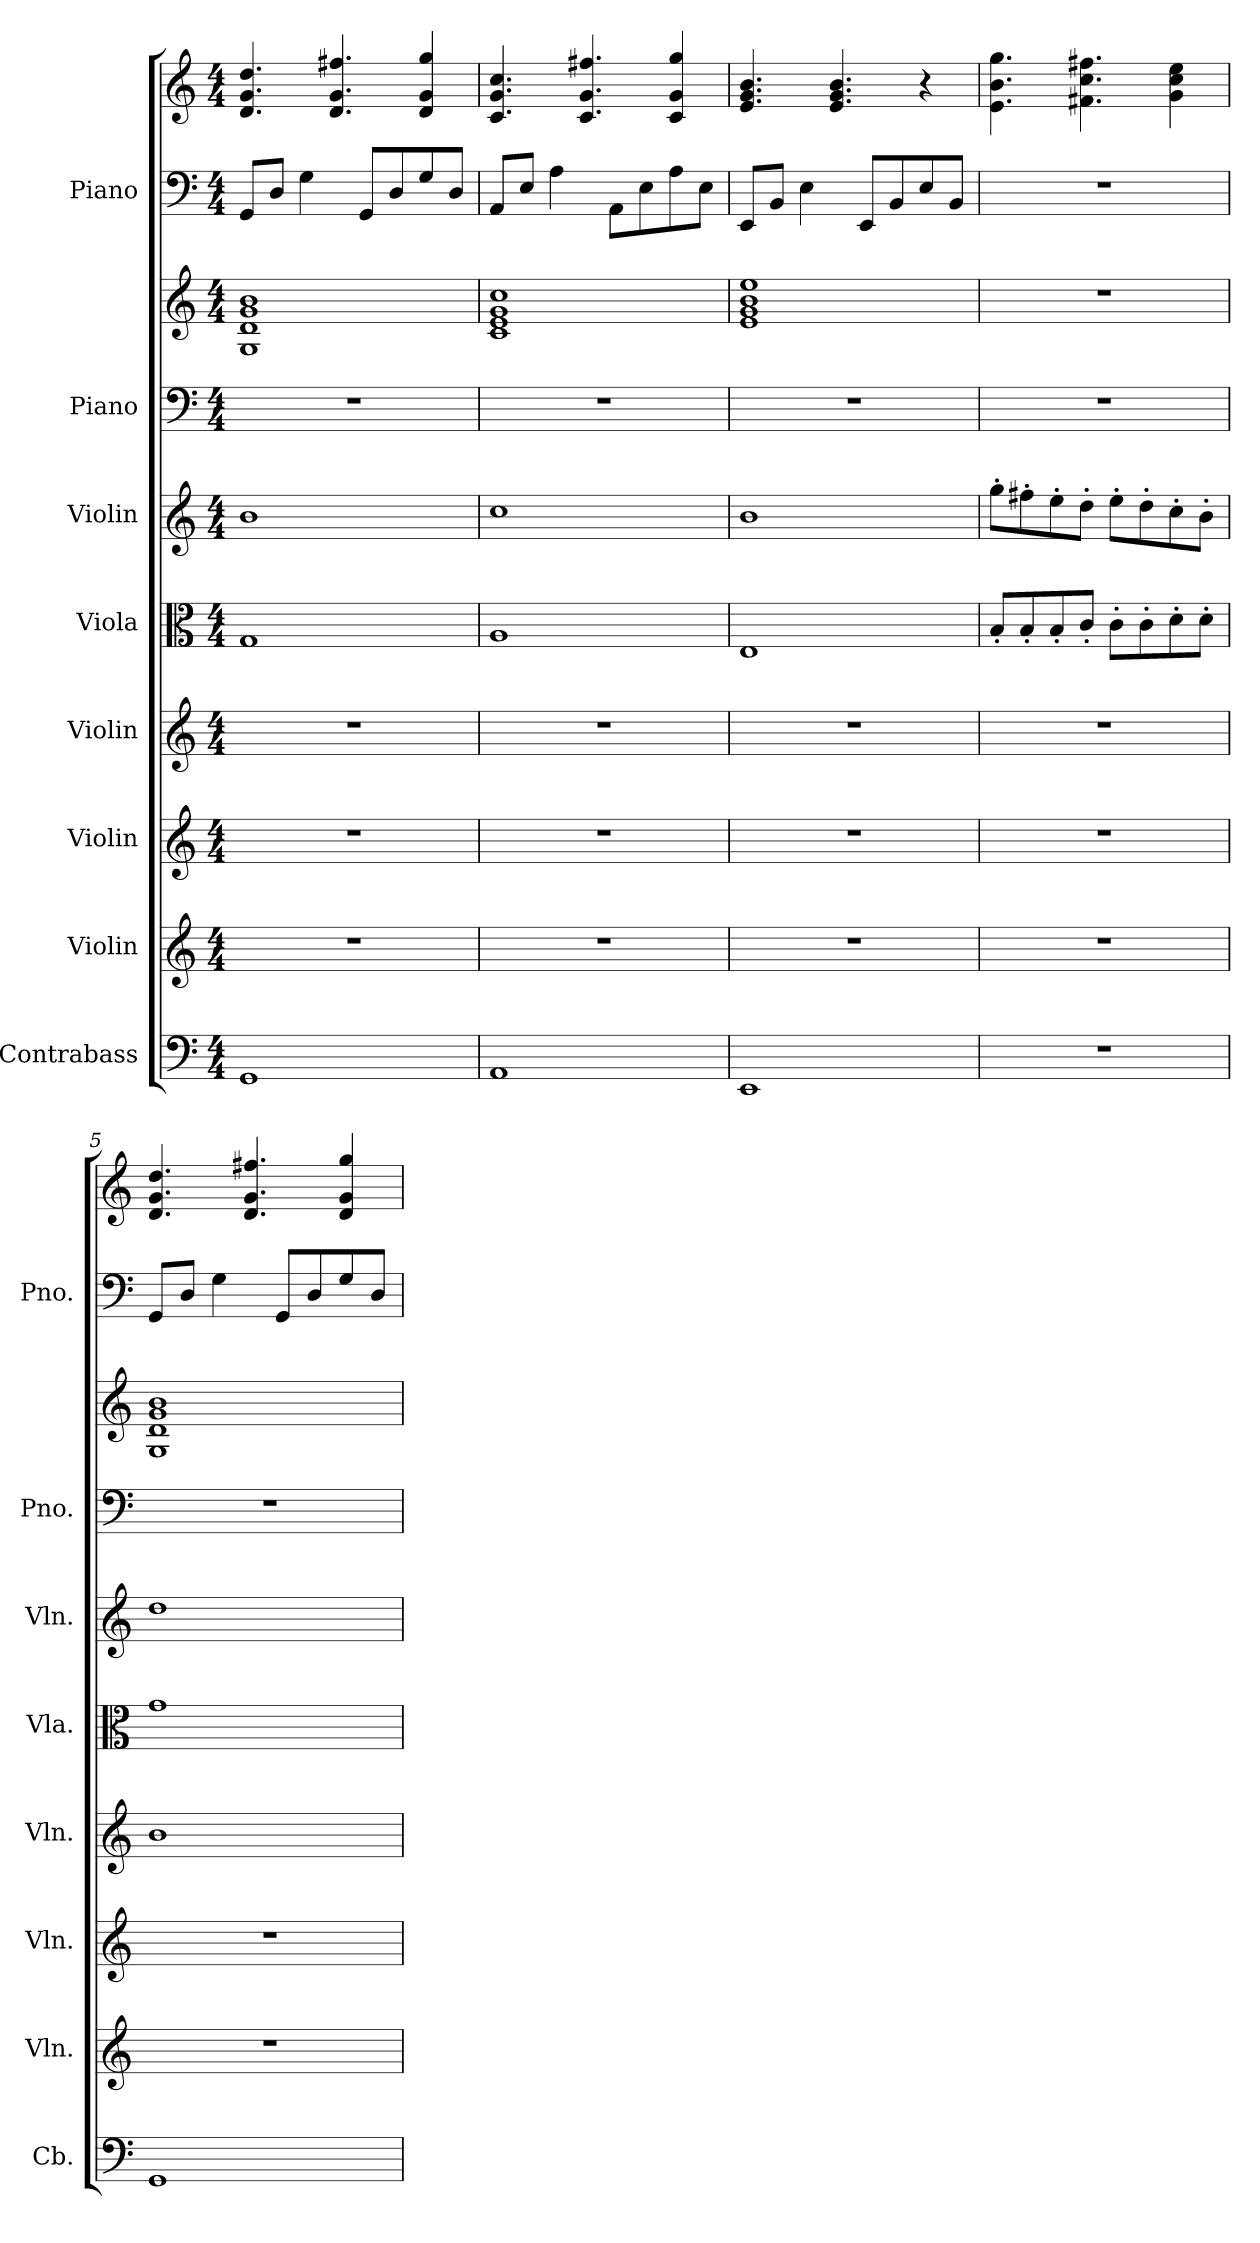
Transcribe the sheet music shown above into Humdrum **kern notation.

**kern	**kern	**kern	**kern	**kern	**kern	**kern	**kern	**kern	**kern
*part8	*part7	*part6	*part5	*part4	*part3	*part2	*part2	*part1	*part1
*staff10	*staff9	*staff8	*staff7	*staff6	*staff5	*staff4	*staff3	*staff2	*staff1
*I"Contrabass	*I"Violin	*I"Violin	*I"Violin	*I"Viola	*I"Violin	*I"Piano	*	*I"Piano	*
*I'Cb.	*I'Vln.	*I'Vln.	*I'Vln.	*I'Vla.	*I'Vln.	*I'Pno.	*	*I'Pno.	*
*clefF4	*clefG2	*clefG2	*clefG2	*clefC3	*clefG2	*clefF4	*clefG2	*clefF4	*clefG2
*ITrd7c12	*	*	*	*	*	*	*	*	*
*k[]	*k[]	*k[]	*k[]	*k[]	*k[]	*k[]	*k[]	*k[]	*k[]
*M4/4	*M4/4	*M4/4	*M4/4	*M4/4	*M4/4	*M4/4	*M4/4	*M4/4	*M4/4
=1	=1	=1	=1	=1	=1	=1	=1	=1	=1
1GGG	1r	1r	1r	1G	1b	1r	1G 1d 1g 1b	8GG/L	4.d/ 4.g/ 4.dd/
.	.	.	.	.	.	.	.	8D/J	.
.	.	.	.	.	.	.	.	4G\	.
.	.	.	.	.	.	.	.	.	4.d/ 4.g/ 4.ff#X/
.	.	.	.	.	.	.	.	8GG/L	.
.	.	.	.	.	.	.	.	8D/	.
.	.	.	.	.	.	.	.	8G/	4d/ 4g/ 4gg/
.	.	.	.	.	.	.	.	8D/J	.
=2	=2	=2	=2	=2	=2	=2	=2	=2	=2
1AAA	1r	1r	1r	1A	1cc	1r	1c 1e 1g 1cc	8AA/L	4.c/ 4.g/ 4.cc/
.	.	.	.	.	.	.	.	8E/J	.
.	.	.	.	.	.	.	.	4A\	.
.	.	.	.	.	.	.	.	.	4.c/ 4.g/ 4.ff#X/
.	.	.	.	.	.	.	.	8AA\L	.
.	.	.	.	.	.	.	.	8E\	.
.	.	.	.	.	.	.	.	8A\	4c/ 4g/ 4gg/
.	.	.	.	.	.	.	.	8E\J	.
=3	=3	=3	=3	=3	=3	=3	=3	=3	=3
1EEE	1r	1r	1r	1E	1b	1r	1e 1g 1b 1ee	8EE/L	4.e/ 4.g/ 4.b/
.	.	.	.	.	.	.	.	8BB/J	.
.	.	.	.	.	.	.	.	4E\	.
.	.	.	.	.	.	.	.	.	4.e/ 4.g/ 4.b/
.	.	.	.	.	.	.	.	8EE/L	.
.	.	.	.	.	.	.	.	8BB/	.
.	.	.	.	.	.	.	.	8E/	4r
.	.	.	.	.	.	.	.	8BB/J	.
=4	=4	=4	=4	=4	=4	=4	=4	=4	=4
1r	1r	1r	1r	8B'/L	8gg'\L	1r	1r	1r	4.e\ 4.b\ 4.gg\
.	.	.	.	8B'/	8ff#X'\	.	.	.	.
.	.	.	.	8B'/	8ee'\	.	.	.	.
.	.	.	.	8c'/J	8dd'\J	.	.	.	4.f#X\ 4.cc\ 4.ff#X\
.	.	.	.	8c'\L	8ee'\L	.	.	.	.
.	.	.	.	8c'\	8dd'\	.	.	.	.
.	.	.	.	8d'\	8cc'\	.	.	.	4g\ 4cc\ 4ee\
.	.	.	.	8d'\J	8b'\J	.	.	.	.
=5	=5	=5	=5	=5	=5	=5	=5	=5	=5
1GGG	1r	1r	1b	1g	1dd	1r	1G 1d 1g 1b	8GG/L	4.d/ 4.g/ 4.dd/
.	.	.	.	.	.	.	.	8D/J	.
.	.	.	.	.	.	.	.	4G\	.
.	.	.	.	.	.	.	.	.	4.d/ 4.g/ 4.ff#X/
.	.	.	.	.	.	.	.	8GG/L	.
.	.	.	.	.	.	.	.	8D/	.
.	.	.	.	.	.	.	.	8G/	4d/ 4g/ 4gg/
.	.	.	.	.	.	.	.	8D/J	.
=	=	=	=	=	=	=	=	=	=
*-	*-	*-	*-	*-	*-	*-	*-	*-	*-
